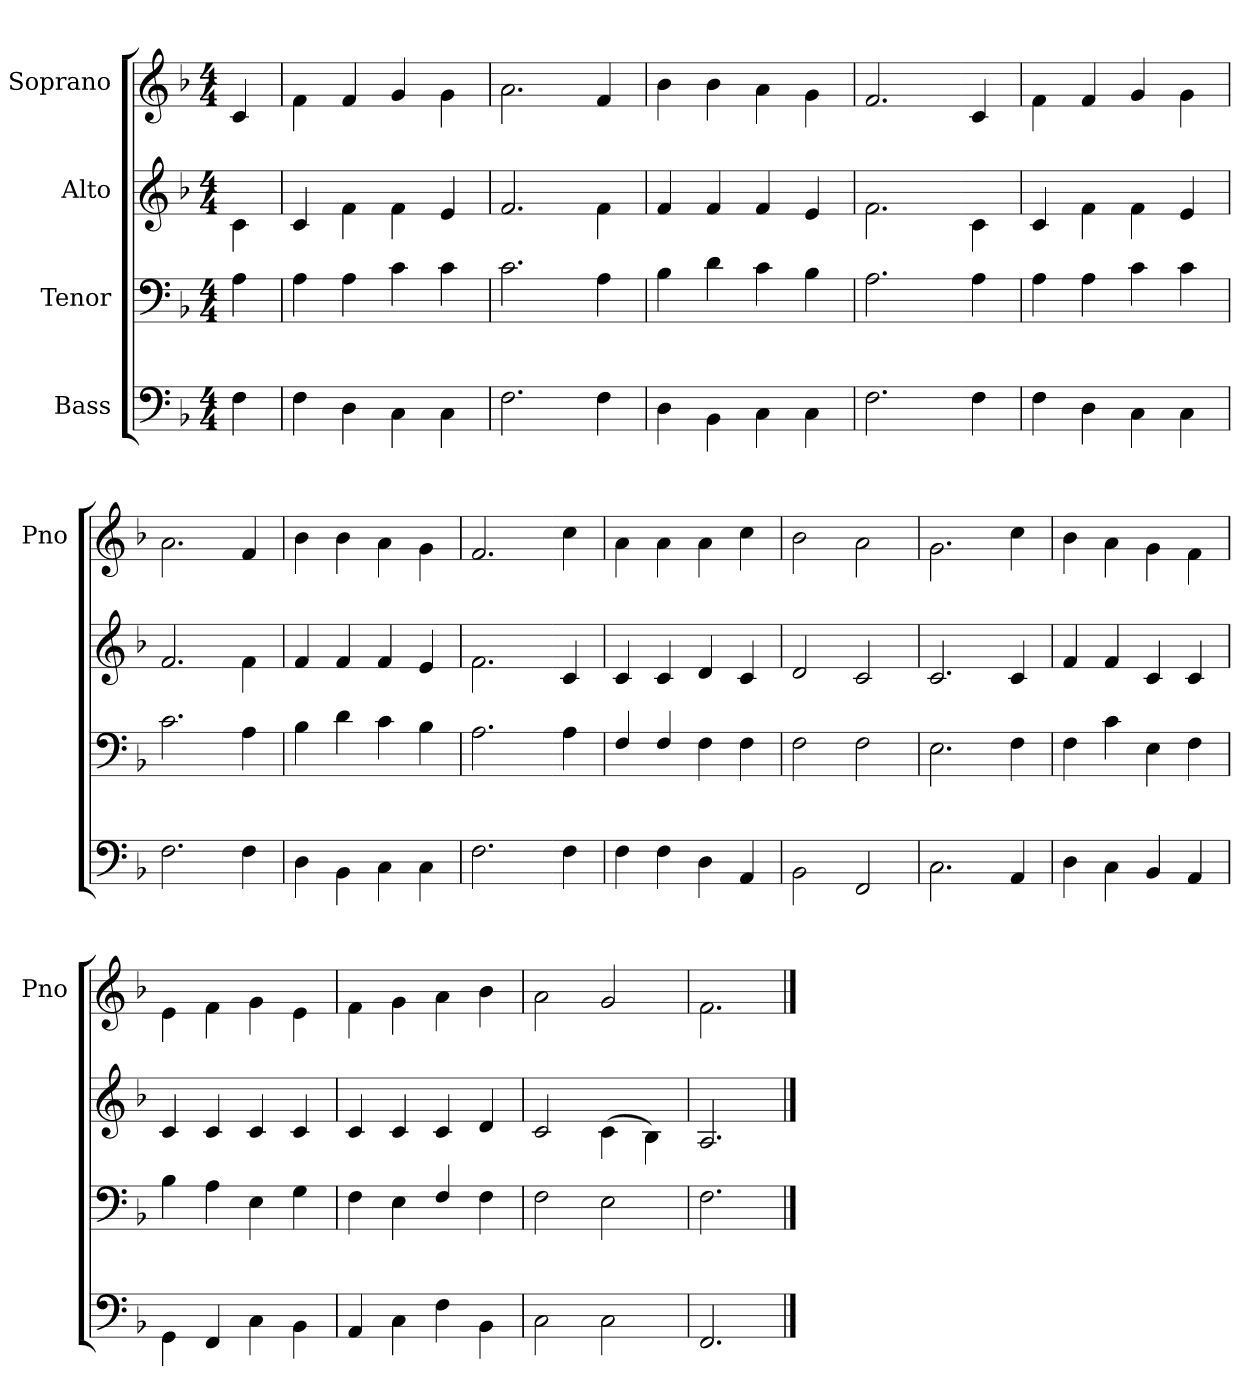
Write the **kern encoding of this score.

**kern	**kern	**kern	**kern
*part4	*part3	*part2	*part1
*staff4	*staff3	*staff2	*staff1
*I"Bass	*I"Tenor	*I"Alto	*I"Soprano
*	*	*	*I'Pno
*clefF4	*clefF4	*clefG2	*clefG2
*k[b-]	*k[b-]	*k[b-]	*k[b-]
*F:	*F:	*F:	*F:
*M4/4	*M4/4	*M4/4	*M4/4
=	=	=	=
4F\	4A\	4c\	4c/
=	=	=	=
4F\	4A\	4c/	4f\
4D\	4A\	4f\	4f/
4C\	4c\	4f\	4g/
4C\	4c\	4e/	4g\
=	=	=	=
2.F\	2.c\	2.f/	2.a\
4F\	4A\	4f\	4f/
=	=	=	=
4D\	4B-\	4f/	4b-\
4BB-\	4d\	4f/	4b-\
4C\	4c\	4f/	4a\
4C\	4B-\	4e/	4g\
=	=	=	=
2.F\	2.A\	2.f\	2.f/
=-	=-	=-	=-
4F\	4A\	4c\	4c/
=	=	=	=
4F\	4A\	4c/	4f\
4D\	4A\	4f\	4f/
4C\	4c\	4f\	4g/
4C\	4c\	4e/	4g\
=	=	=	=
2.F\	2.c\	2.f/	2.a\
4F\	4A\	4f\	4f/
=	=	=	=
4D\	4B-\	4f/	4b-\
4BB-\	4d\	4f/	4b-\
4C\	4c\	4f/	4a\
4C\	4B-\	4e/	4g\
=	=	=	=
2.F\	2.A\	2.f\	2.f/
=-	=-	=-	=-
4F\	4A\	4c/	4cc\
=	=	=	=
4F\	4F/	4c/	4a\
4F\	4F/	4c/	4a\
4D\	4F\	4d/	4a\
4AA/	4F\	4c/	4cc\
=	=	=	=
2BB-\	2F\	2d/	2b-\
2FF/	2F\	2c/	2a\
=	=	=	=
2.C\	2.E\	2.c/	2.g\
4AA/	4F\	4c/	4cc\
=	=	=	=
4D\	4F\	4f/	4b-\
4C\	4c\	4f/	4a\
4BB-/	4E\	4c/	4g\
4AA/	4F\	4c/	4f\
=	=	=	=
4GG\	4B-\	4c/	4e\
4FF/	4A\	4c/	4f\
4C\	4E\	4c/	4g\
4BB-\	4G\	4c/	4e\
=	=	=	=
4AA/	4F\	4c/	4f\
4C\	4E\	4c/	4g\
4F\	4F/	4c/	4a\
4BB-\	4F\	4d/	4b-\
=	=	=	=
2C\	2F\	2c/	2a\
2C\	2E\	(<4c\	2g/
.	.	4B-\)	.
=	=	=	=
2.FF/	2.F\	2.A/	2.f\
==	==	==	==
*-	*-	*-	*-
